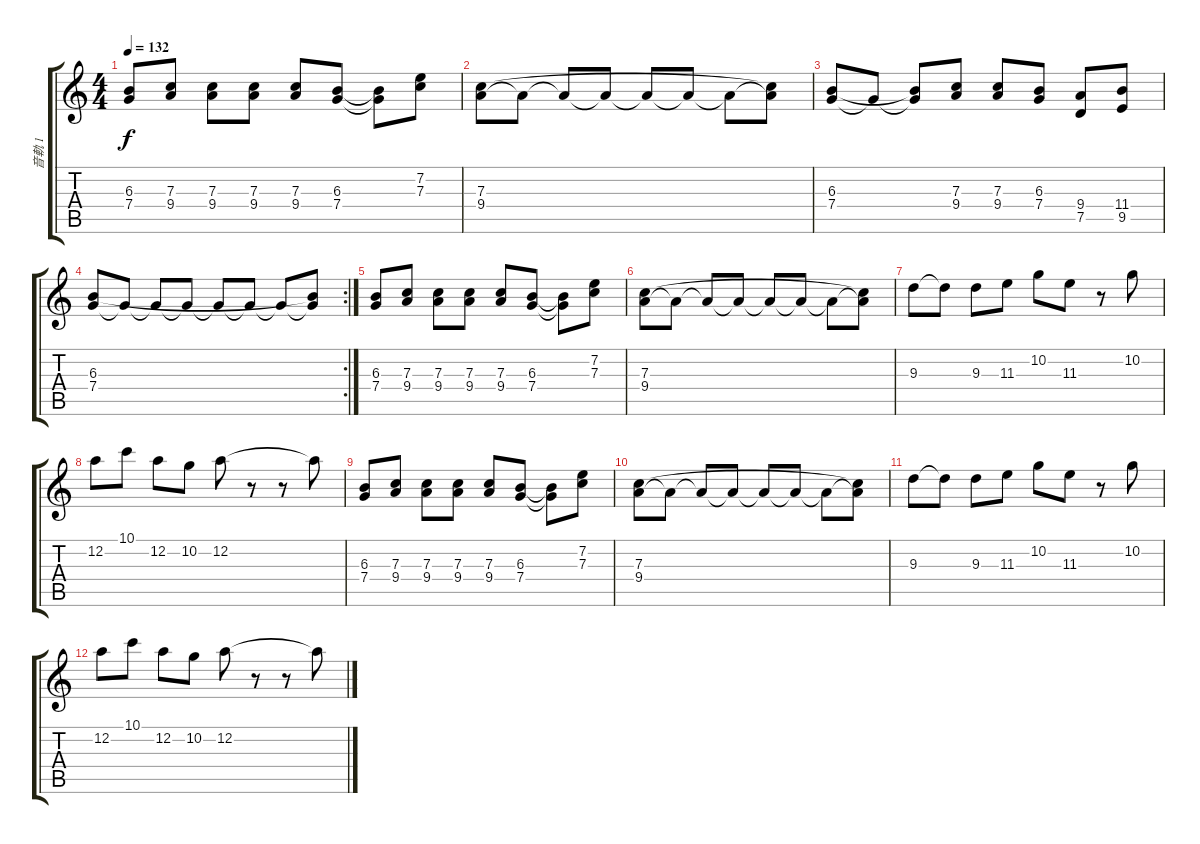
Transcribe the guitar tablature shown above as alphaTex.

\track ("音軌 1" "音軌 1") {instrument distortionguitar}
\staff {score tabs}
\tuning (D4 A3 F3 C3 G2 D2) {hide}
\ts (4 4)
\tempo 132
\clef g2
\ks c
(6.3 7.4).8{dy f} (7.3 9.4).8 (7.3 9.4).8 (7.3 9.4).8 (7.3 9.4).8 (6.3 7.4).8 (6.3{t} 7.4{t}).8 (7.2 7.3).8 |
(7.3 9.4).8 9.4{t}.8 9.4{t}.8 9.4{t}.8 9.4{t}.8 9.4{t}.8 9.4{t}.8 (7.3{t} 9.4{t}).8 |
(6.3 7.4).8 7.4{t}.8 (6.3{t} 7.4{t}).8 (7.3 9.4).8 (7.3 9.4).8 (6.3 7.4).8 (9.4 7.5).8 (11.4 9.5).8 |
\rc 2
(6.3 7.4).8 7.4{t}.8 7.4{t}.8 7.4{t}.8 7.4{t}.8 7.4{t}.8 7.4{t}.8 (6.3{t} 7.4{t}).8 |
(6.3 7.4).8 (7.3 9.4).8 (7.3 9.4).8 (7.3 9.4).8 (7.3 9.4).8 (6.3 7.4).8 (6.3{t} 7.4{t}).8 (7.2 7.3).8 |
(7.3 9.4).8 9.4{t}.8 9.4{t}.8 9.4{t}.8 9.4{t}.8 9.4{t}.8 9.4{t}.8 (7.3{t} 9.4{t}).8 |
9.3.8 9.3{t}.8 9.3.8 11.3.8 10.2.8 11.3.8 r.8 10.2.8 |
12.2.8 10.1.8 12.2.8 10.2.8 12.2.8 r.8 r.8 12.2{t}.8 |
(6.3 7.4).8 (7.3 9.4).8 (7.3 9.4).8 (7.3 9.4).8 (7.3 9.4).8 (6.3 7.4).8 (6.3{t} 7.4{t}).8 (7.2 7.3).8 |
(7.3 9.4).8 9.4{t}.8 9.4{t}.8 9.4{t}.8 9.4{t}.8 9.4{t}.8 9.4{t}.8 (7.3{t} 9.4{t}).8 |
9.3.8 9.3{t}.8 9.3.8 11.3.8 10.2.8 11.3.8 r.8 10.2.8 |
12.2.8 10.1.8 12.2.8 10.2.8 12.2.8 r.8 r.8 12.2{t}.8
